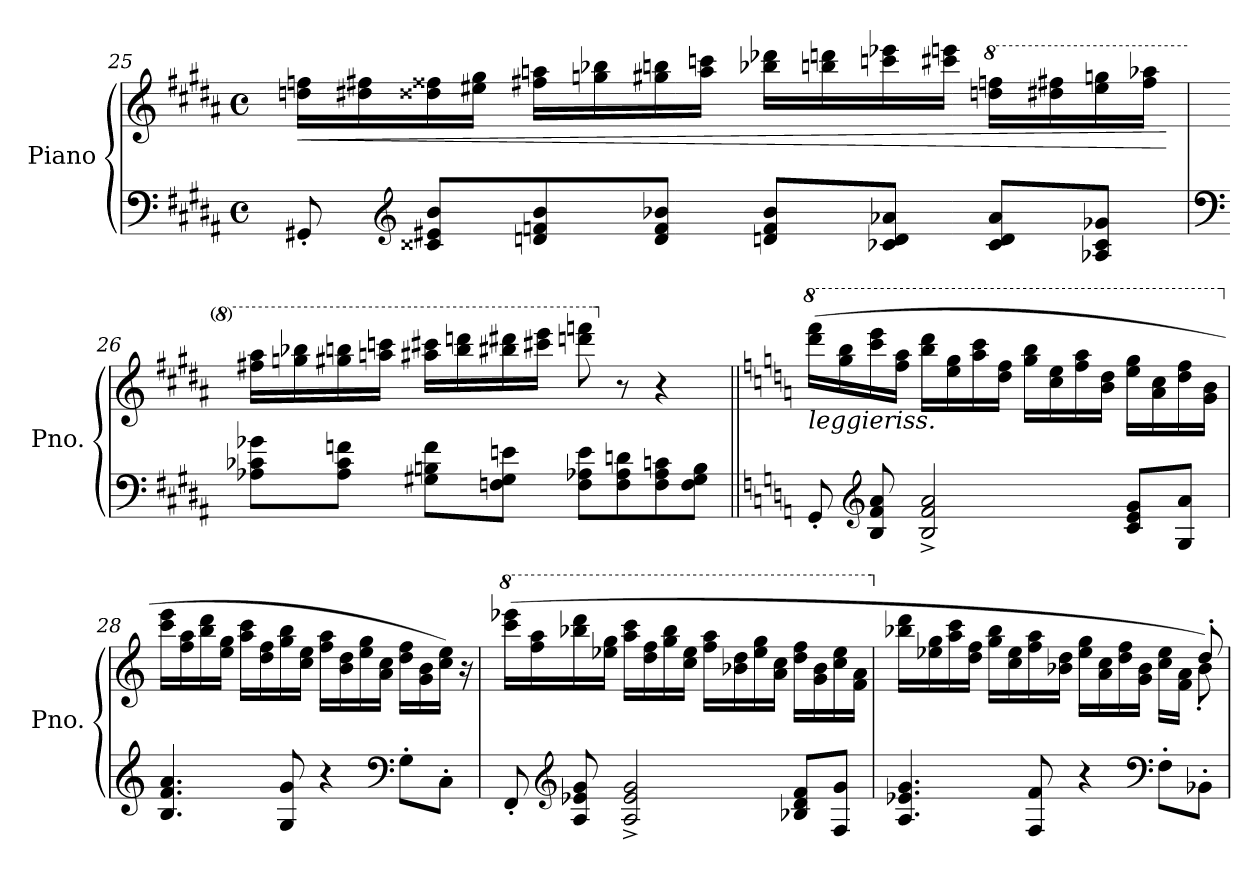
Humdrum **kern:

**kern	**kern	**dynam
*part1	*part1	*part1
*staff2	*staff1	*staff1/2
*I"Piano	*	*
*I'Pno.	*	*
!!LO:LB:g=z
*clefF4	*clefG2	*
*k[f#c#g#d#a#]	*k[f#c#g#d#a#]	*
*M4/4	*M4/4	*
*met(c)	*met(c)	*
=25	=25	=25
!	!	!LO:HP:b
8GG#X'/	16ddn\ 16ffn\LL	<
.	16dd#X\ 16ff#X\	.
*clefG2	*	*
8c##X/ 8e#X/ 8b/L	16dd##X\ 16ff##X\	.
.	16ee#X\ 16gg#\JJ	.
8dn/ 8fn/ 8b/	16ff#X\ 16aan\LL	.
.	16ggn\ 16bb-X\	.
8d/ 8f/ 8b-X/J	16gg#X\ 16bbn\	.
.	16aa\ 16cccn\JJ	.
8dn/ 8f/ 8b-/L	16bb-X\ 16ddd-X\LL	.
.	16bbn\ 16dddn\	.
8c-X/ 8d/ 8a-X/J	16cccn\ 16eee-X\	.
.	16ccc#X\ 16eeen\JJ	.
*	*8va	*
8c-/ 8d/ 8a-/L	16dddn\ 16fffn\LL	.
.	16ddd#X\ 16fff#X\	.
8A-X/ 8c-/ 8g-X/J	16eee#\ 16gggn\	.
.	16fff#\ 16aaa-X\JJ	.
.	.	[
=26	=26	=26
*clefF4	*	*
8A-X\ 8c-X\ 8g-X\L	16fff#X\ 16aaa#\LL	.
.	16gggn\ 16bbb-X\	.
8A-\ 8c-\ 8fn\J	16ggg#X\ 16bbbn\	.
.	16aaan\ 16ccccn\JJ	.
8G#X\ 8Bn\ 8f\L	16aaa#X\ 16cccc#X\LL	.
.	16bbb\ 16ddddn\	.
8Fn\ 8G#\ 8en\J	16bbb#X\ 16dddd#X\	.
.	16cccc#X\ 16eeee\JJ	.
8F\ 8A-X\ 8e\L	8ddddn\ 8ffffn\	.
*	*X8va	*
8F\ 8A-\ 8dn\	8r	.
8F\ 8A-\ 8cn\	4r	.
8F\ 8G#\ 8B\J	.	.
!!LO:LB:g=z
=27||	=27||	=27||
*k[]	*k[]	*
*	*8va	*
!	!LO:TX:b:i:t=leggieriss.	!
8GG'/	(>16dddd\ 16ffff\LL	.
.	16ggg\ 16bbb\	.
*clefG2	*	*
8B/ 8f/ 8a/	16cccc\ 16eeee\	.
.	16fff\ 16aaa\JJ	.
2B/^ 2f/^ 2a/^	16bbb\ 16dddd\LL	.
.	16eee\ 16ggg\	.
.	16aaa\ 16cccc\	.
.	16ddd\ 16fff\JJ	.
.	16ggg\ 16bbb\LL	.
.	16ccc\ 16eee\	.
.	16fff\ 16aaa\	.
.	16bb\ 16ddd\JJ	.
8c/ 8e/ 8g/L	16eee\ 16ggg\LL	.
.	16aa\ 16ccc\	.
8G/ 8a/J	16ddd\ 16fff\	.
.	16gg\ 16bb\JJ	.
=28	=28	=28
*	*X8va	*
4.B/ 4.f/ 4.a/	16ccc\ 16eee\LL	.
.	16ff\ 16aa\	.
.	16bb\ 16ddd\	.
.	16ee\ 16gg\JJ	.
.	16aa\ 16ccc\LL	.
.	16dd\ 16ff\	.
8G/ 8g/	16gg\ 16bb\	.
.	16cc\ 16ee\JJ	.
4r	16ff\ 16aa\LL	.
.	16b\ 16dd\	.
.	16ee\ 16gg\	.
.	16a\ 16cc\JJ	.
*clefF4	*	*
8G'\L	16dd\ 16ff\LL	.
.	16g\ 16b\	.
8C'\J	16cc\ 16ee\JJ)	.
.	16r	.
!!LO:LB:g=z
=29	=29	=29
*	*8va	*
8FF'/	(>16cccc\ 16eeee-X\LL	.
.	16fff\ 16aaa\	.
*clefG2	*	*
8A/ 8e-X/ 8g/	16bbb-X\ 16dddd\	.
.	16eee-X\ 16ggg\JJ	.
2A/^ 2e-/^ 2g/^	16aaa\ 16cccc\LL	.
.	16ddd\ 16fff\	.
.	16ggg\ 16bbb-\	.
.	16ccc\ 16eee-\JJ	.
.	16fff\ 16aaa\LL	.
.	16bb-X\ 16ddd\	.
.	16eee-\ 16ggg\	.
.	16aa\ 16ccc\JJ	.
8B-X/ 8d/ 8f/L	16ddd\ 16fff\LL	.
.	16gg\ 16bb-\	.
8F/ 8g/J	16ccc\ 16eee-\	.
.	16ff\ 16aa\JJ	.
=30	=30	=30
*	*X8va	*
*	*^	*
4.A/ 4.e-X/ 4.g/	16bb-X\ 16ddd\LL	2..ryy	.
.	16ee-X\ 16gg\	.	.
.	16aa\ 16ccc\	.	.
.	16dd\ 16ff\JJ	.	.
.	16gg\ 16bb-\LL	.	.
.	16cc\ 16ee-\	.	.
8F/ 8f/	16ff\ 16aa\	.	.
.	16b-X\ 16dd\JJ	.	.
4r	16ee-\ 16gg\LL	.	.
.	16a\ 16cc\	.	.
.	16dd\ 16ff\	.	.
.	16g\ 16b-\JJ	.	.
*clefF4	*	*	*
8F'\L	16cc\ 16ee-\LL	.	.
.	16f\ 16a\JJ	.	.
8BB-X'\J	8dd'/)	8b-'\	.
*	*v	*v	*
=	=	=
*-	*-	*-
